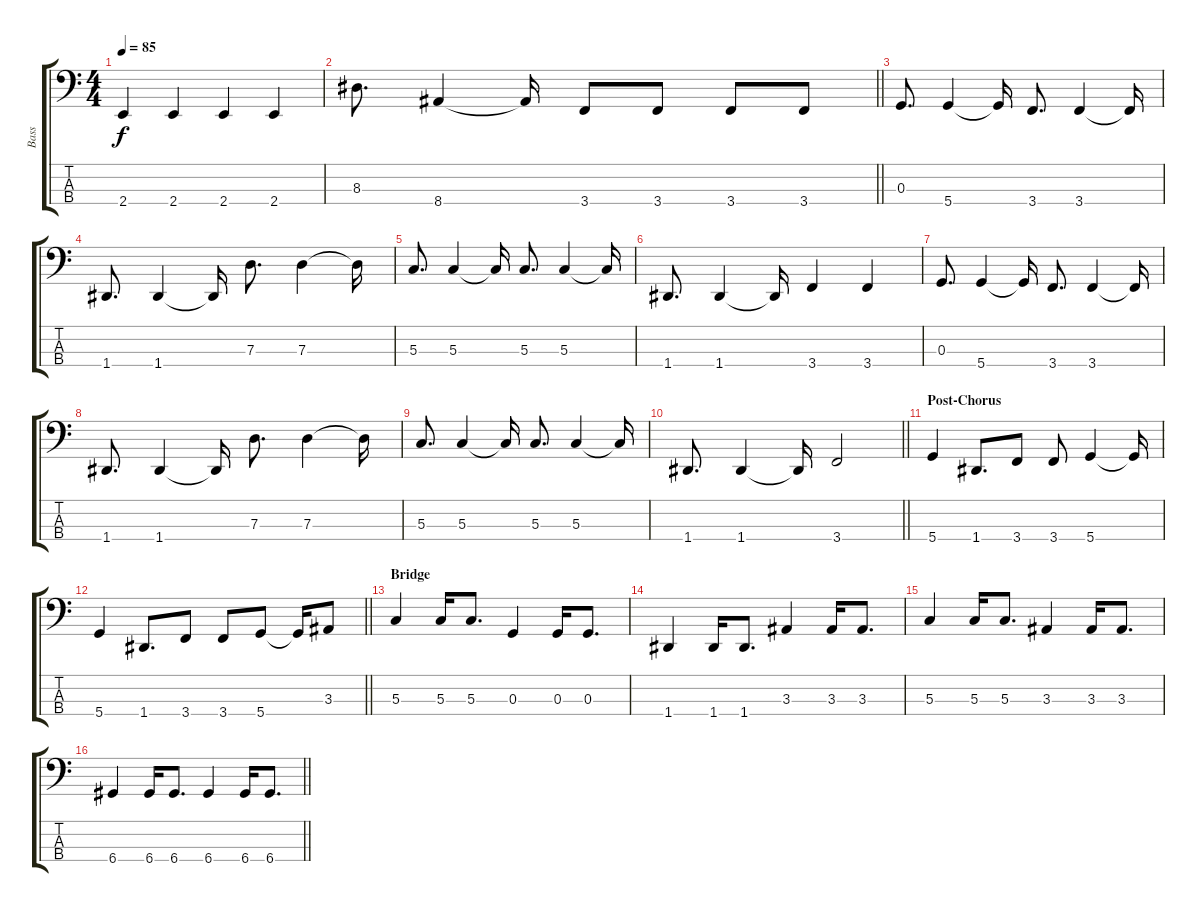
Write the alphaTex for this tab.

\track ("Bass" "Bass") {instrument electricbassfinger}
\staff {score tabs}
\tuning (F2 C2 G1 D1) {hide}
\ts (4 4)
\tempo 85
\clef f4
\ks c
2.4.4{dy f} 2.4.4 2.4.4 2.4.4 |
\barLineRight lightlight
8.3.8{d} 8.4.4 8.4{t}.16 3.4.8 3.4.8 3.4.8 3.4.8 |
0.3.8{d} 5.4.4 5.4{t}.16 3.4.8{d} 3.4.4 3.4{t}.16 |
1.4.8{d} 1.4.4 1.4{t}.16 7.3.8{d} 7.3.4 7.3{t}.16 |
5.3.8{d} 5.3.4 5.3{t}.16 5.3.8{d} 5.3.4 5.3{t}.16 |
1.4.8{d} 1.4.4 1.4{t}.16 3.4.4 3.4.4 |
0.3.8{d} 5.4.4 5.4{t}.16 3.4.8{d} 3.4.4 3.4{t}.16 |
1.4.8{d} 1.4.4 1.4{t}.16 7.3.8{d} 7.3.4 7.3{t}.16 |
5.3.8{d} 5.3.4 5.3{t}.16 5.3.8{d} 5.3.4 5.3{t}.16 |
\barLineRight lightlight
1.4.8{d} 1.4.4 1.4{t}.16 3.4.2 |
\section ("" "Post-Chorus")
5.4.4 1.4.8{d} 3.4.8 3.4.8 5.4.4 5.4{t}.16 |
\barLineRight lightlight
5.4.4 1.4.8{d} 3.4.8 3.4.8 5.4.8 5.4{t}.16 3.3.8 |
\section ("" "Bridge")
5.3.4 5.3.16 5.3.8{d} 0.3.4 0.3.16 0.3.8{d} |
1.4.4 1.4.16 1.4.8{d} 3.3.4 3.3.16 3.3.8{d} |
5.3.4 5.3.16 5.3.8{d} 3.3.4 3.3.16 3.3.8{d} |
\barLineRight lightlight
6.4.4 6.4.16 6.4.8{d} 6.4.4 6.4.16 6.4.8{d}
